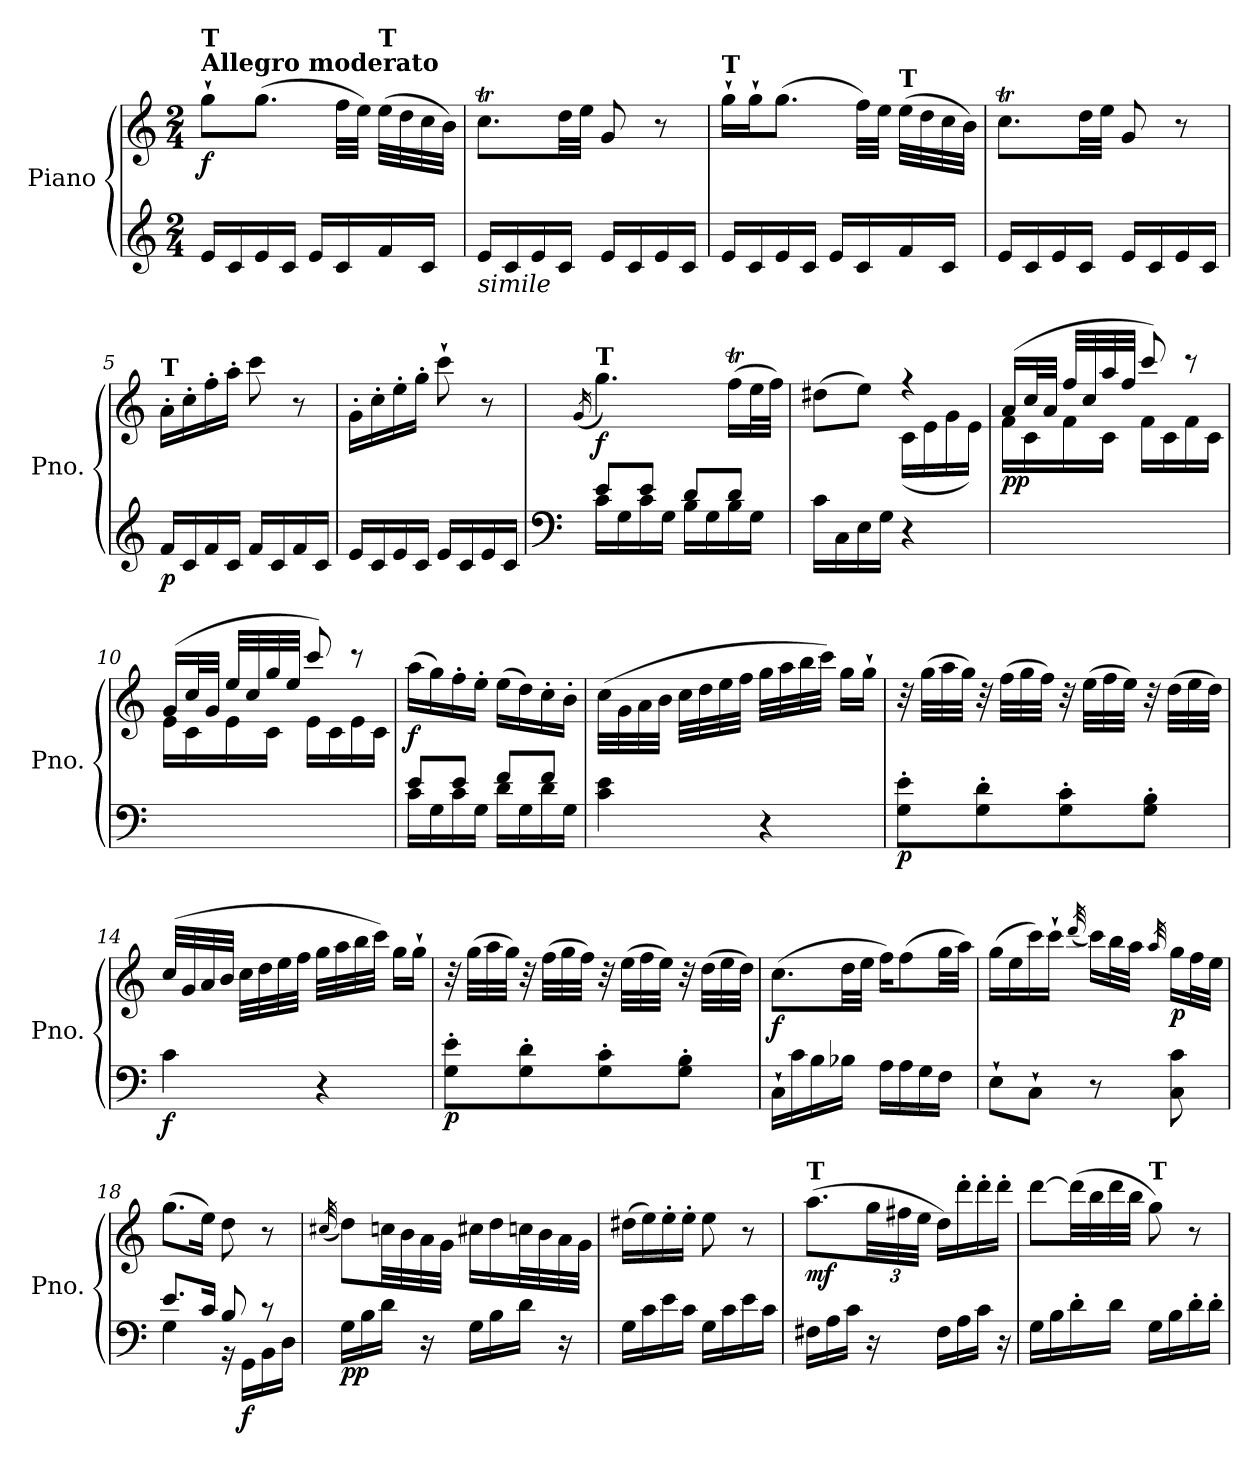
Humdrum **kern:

**kern	**kern	**dynam
*part1	*part1	*part1
*staff2	*staff1	*staff1/2
*I"Piano	*	*
*I'Pno.	*	*
*clefG2	*clefG2	*
*k[]	*k[]	*
*M2/4	*M2/4	*
=1	=1	=1
!	!LO:TX:a:B:t=Allegro moderato	!
!	!LO:TX:a:B:t=T	!
!	!	!LO:DY:b
16e/LL	8gg`\L	f
16c/	.	.
16e/	(>8.gg\J	.
16c/JJ	.	.
16e/LL	.	.
16c/	32ff\LLL	.
.	32ee\JJJ)	.
!	!LO:TX:a:B:t=T	!
16f/	(>32ee\LLL	.
.	32dd\	.
16c/JJ	32cc\	.
.	32b\JJJ)	.
=2	=2	=2
!LO:TX:b:i:t=simile	!	!
16e/LL	8.ccT\L	.
16c/	.	.
16e/	.	.
16c/JJ	32dd\LL	.
.	32ee\JJJ	.
16e/LL	8g/	.
16c/	.	.
16e/	8r	.
16c/JJ	.	.
=3	=3	=3
!	!LO:TX:a:B:t=T	!
16e/LL	16gg`\LL	.
16c/	16gg`\J	.
16e/	(>8.gg\J	.
16c/JJ	.	.
16e/LL	.	.
16c/	32ff\LLL)	.
.	32ee\JJJ	.
!	!LO:TX:a:B:t=T	!
16f/	(>32ee\LLL	.
.	32dd\	.
16c/JJ	32cc\	.
.	32b\JJJ)	.
=4	=4	=4
16e/LL	8.ccT\L	.
16c/	.	.
16e/	.	.
16c/JJ	32dd\LL	.
.	32ee\JJJ	.
16e/LL	8g/	.
16c/	.	.
16e/	8r	.
16c/JJ	.	.
=5	=5	=5
!	!LO:TX:a:B:t=T	!
!	!	!LO:DY:b=2
16f/LL	16a'\LL	p
16c/	16cc'\	.
16f/	16ff'\	.
16c/JJ	16aa'\JJ	.
16f/LL	8ccc\	.
16c/	.	.
16f/	8r	.
16c/JJ	.	.
!!LO:LB:g=z
=6	=6	=6
16e/LL	16g'\LL	.
16c/	16cc'\	.
16e/	16ee'\	.
16c/JJ	16gg'\JJ	.
16e/LL	8ccc`\	.
16c/	.	.
16e/	8r	.
16c/JJ	.	.
=7	=7	=7
*clefF4	*	*
.	(>16qg/	.
*^	*	*
!	!	!LO:TX:a:B:t=T	!
!	!	!	!LO:DY:b
8e/L	16c\LL	4.gg\)	f
.	16G\	.	.
8e/J	16c\	.	.
.	16G\JJ	.	.
8d/L	16B\LL	.	.
.	16G\	.	.
8d/J	16B\	(>16ffT\LL	.
.	16G\JJ	32ee\L	.
.	.	32ff\JJJ)	.
*v	*v	*	*
=8	=8	=8
*	*^	*
16c\LL	4rcccyy	(>8dd#X\L	.
16C\	.	.	.
16E\	.	8ee\J)	.
16G\JJ	.	.	.
4r	4r	(<16c\LL	.
.	.	16e\	.
.	.	16g\	.
.	.	16e\JJ)	.
=9	=9	=9	=9
!	!	!	!LO:DY:b
!	!	!	!LO:DY:n=1:b
2ryy	(>16a/LL	16f\LL	p p
.	32cc/L	16c\	.
.	32a/JJJ	.	.
.	32ff/LLL	16f\	.
.	32cc/	.	.
.	32aa/	16c\JJ	.
.	32ff/JJJ	.	.
.	8ccc/)	16f\LL	.
.	.	16c\	.
.	8r	16f\	.
.	.	16c\JJ	.
=10	=10	=10	=10
2ryy	(>16g/LL	16e\LL	.
.	32cc/L	16c\	.
.	32g/JJJ	.	.
.	32ee/LLL	16e\	.
.	32cc/	.	.
.	32gg/	16c\JJ	.
.	32ee/JJJ	.	.
.	8ccc/)	16e\LL	.
.	.	16c\	.
.	8r	16e\	.
.	.	16c\JJ	.
!!LO:LB:g=z
=11	=11	=11	=11
*^	*	*	*
!	!	!	!	!LO:DY:b
*	*	*v	*v	*
8e/L	16c\LL	(>16aa\LL	f
.	16G\	16gg\)	.
8e/J	16c\	16ff'\	.
.	16G\JJ	16ee'\JJ	.
8f/L	16d\LL	(>16ee\LL	.
.	16G\	16dd\)	.
8f/J	16d\	16cc'\	.
.	16G\JJ	16b'\JJ	.
*v	*v	*	*
=12	=12	=12
4c\ 4e\	(>32cc\LLL	.
.	32g\	.
.	32a\	.
.	32b\JJJ	.
.	32cc\LLL	.
.	32dd\	.
.	32ee\	.
.	32ff\JJJ	.
4r	32gg\LLL	.
.	32aa\	.
.	32bb\	.
.	32ccc\JJJ)	.
.	16gg\LL	.
.	16gg`\JJ	.
=13	=13	=13
!	!	!LO:DY:b=2
8G\' 8e\'L	32r	p
.	(>32gg\LLL	.
.	32aa\	.
.	32gg\JJJ)	.
8G\' 8d\'	32r	.
.	(>32ff\LLL	.
.	32gg\	.
.	32ff\JJJ)	.
8G\' 8c\'	32r	.
.	(>32ee\LLL	.
.	32ff\	.
.	32ee\JJJ)	.
8G\' 8B\'J	32r	.
.	(>32dd\LLL	.
.	32ee\	.
.	32dd\JJJ)	.
=14	=14	=14
!	!	!LO:DY:b=2
4c\	(>32cc/LLL	f
.	32g/	.
.	32a/	.
.	32b/JJJ	.
.	32cc\LLL	.
.	32dd\	.
.	32ee\	.
.	32ff\JJJ	.
4r	32gg\LLL	.
.	32aa\	.
.	32bb\	.
.	32ccc\JJJ)	.
.	16gg\LL	.
.	16gg`\JJ	.
!!LO:LB:g=z
=15	=15	=15
!	!	!LO:DY:b=2
8G\' 8e\'L	32r	p
.	(>32gg\LLL	.
.	32aa\	.
.	32gg\JJJ)	.
8G\' 8d\'	32r	.
.	(>32ff\LLL	.
.	32gg\	.
.	32ff\JJJ)	.
8G\' 8c\'	32r	.
.	(>32ee\LLL	.
.	32ff\	.
.	32ee\JJJ)	.
8G\' 8B\'J	32r	.
.	(>32dd\LLL	.
.	32ee\	.
.	32dd\JJJ)	.
=16	=16	=16
!	!	!LO:DY:b
16C`\LL	(>8.cc\L	f
16c\	.	.
16B\	.	.
16B-X\JJ	32dd\LL	.
.	32ee\JJJ	.
16A\LL	16ff\KL)	.
16A\	(>8ff\	.
16G\	.	.
16F\JJ	32gg\LL	.
.	32aa\JJJ)	.
=17	=17	=17
8E`\L	(>16gg\LL	.
.	16ee\	.
8C`\J	16ccc\)	.
.	16ccc`\JJ	.
.	(<32qddd/	.
8r	16ccc\LL)	.
.	32bb\L	.
.	32aa\JJJ	.
.	32qaa/	.
!	!	!LO:DY:b
8C\ 8c\	16gg\LL	p
.	32ff\L	.
.	32ee\JJJ	.
=18	=18	=18
*^	*	*
8.e/L	4G\	(>8.gg\L	.
16c/Jk	.	16ee\Jk)	.
8B/	16r	8dd\	.
!	!	!	!LO:DY:b=2
.	16GG\LL	.	f
8r	16BB\	8r	.
.	16D\JJ	.	.
*v	*v	*	*
!!LO:LB:g=z
=19	=19	=19
.	(<32qcc#X/	.
!	!	!LO:DY:b=2
!	!	!LO:DY:n=1:b
16G\LL	8dd\L)	p p
16B\	.	.
16d\JJ	32ccn\LL	.
.	32b\	.
16r	32a\	.
.	32g\JJJ	.
16G\LL	16cc#X\LL	.
16B\	16dd\	.
16d\JJ	32ccn\L	.
.	32b\	.
16r	32a\	.
.	32g\JJJ	.
=20	=20	=20
16G\LL	(>16dd#X\LL	.
16c\	16ee\)	.
16e\	16ee'\	.
16c\JJ	16ee'\JJ	.
16G\LL	8ee\	.
16c\	.	.
16e\	8r	.
16c\JJ	.	.
=21	=21	=21
!	!LO:TX:a:B:t=T	!
!	!	!LO:DY:b
16F#X\LL	(>8.aa\L	mf
16A\	.	.
16c\JJ	.	.
*	*Xbrackettup	*
16r	48gg\LL	.
.	48ff#X\	.
.	48ee\JJJ	.
16F#\LL	16dd\LL)	.
16A\	16ddd'\	.
16c\JJ	16ddd'\	.
16r	16ddd'\JJ	.
=22	=22	=22
16G\LL	[8ddd\L	.
16B\	.	.
16d'\	(>32ddd\LL]	.
.	32bb\	.
16d\JJ	32ddd\	.
.	32bb\JJJ	.
!	!LO:TX:a:B:t=T	!
16G\LL	8gg\)	.
16B\	.	.
16d'\	8r	.
16d'\JJ	.	.
=	=	=
*-	*-	*-
